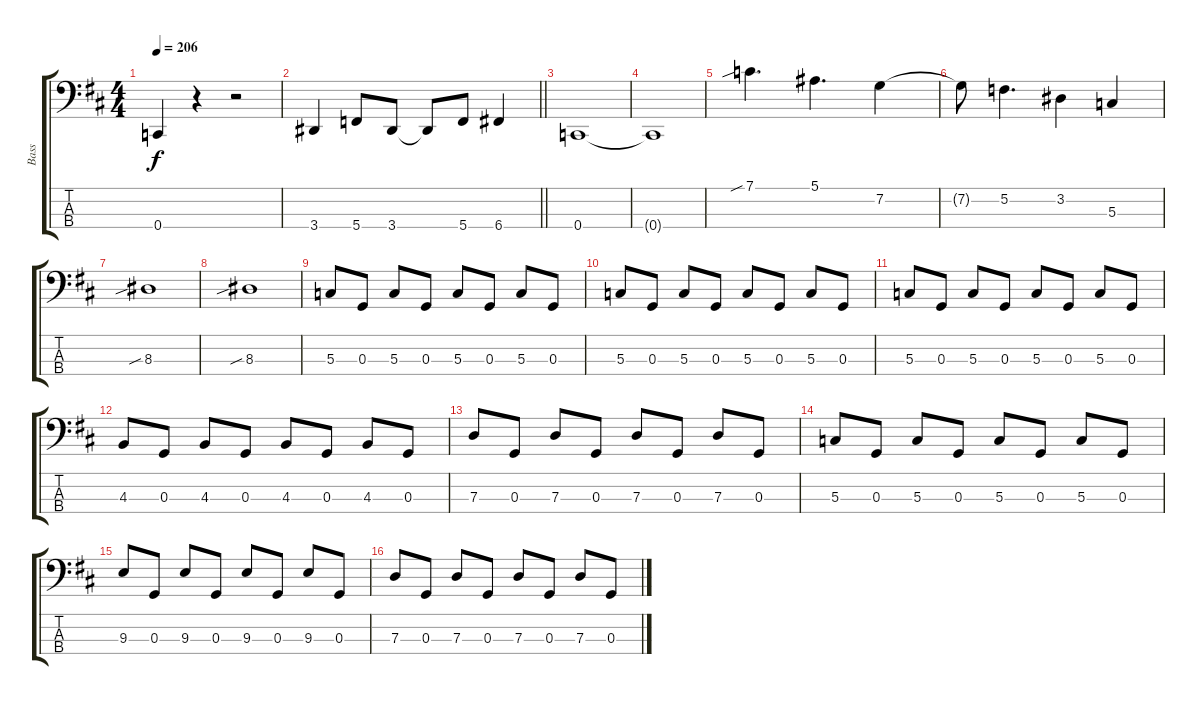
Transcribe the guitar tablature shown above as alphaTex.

\track ("Bass" "Bass") {instrument electricbassfinger}
\staff {score tabs}
\tuning (F2 C2 G1 C1) {hide}
\ts (4 4)
\tempo 206
\clef f4
\ks d
0.4.4{dy f} r.4 r.2 |
\barLineRight lightlight
3.4.4 5.4.8 3.4.8 3.4{t}.8 5.4.8 6.4.4 |
\section ("" " ")
0.4.1 |
0.4{t}.1 |
7.1{sib}.4{d} 5.1.4{d} 7.2.4 |
7.2{t}.8 5.2.4{d} 3.2.4 5.3.4 |
8.3{sib}.1 |
8.3{sib}.1 |
5.3.8 0.3.8 5.3.8 0.3.8 5.3.8 0.3.8 5.3.8 0.3.8 |
5.3.8 0.3.8 5.3.8 0.3.8 5.3.8 0.3.8 5.3.8 0.3.8 |
5.3.8 0.3.8 5.3.8 0.3.8 5.3.8 0.3.8 5.3.8 0.3.8 |
4.3.8 0.3.8 4.3.8 0.3.8 4.3.8 0.3.8 4.3.8 0.3.8 |
7.3.8 0.3.8 7.3.8 0.3.8 7.3.8 0.3.8 7.3.8 0.3.8 |
5.3.8 0.3.8 5.3.8 0.3.8 5.3.8 0.3.8 5.3.8 0.3.8 |
9.3.8 0.3.8 9.3.8 0.3.8 9.3.8 0.3.8 9.3.8 0.3.8 |
7.3.8 0.3.8 7.3.8 0.3.8 7.3.8 0.3.8 7.3.8 0.3.8
